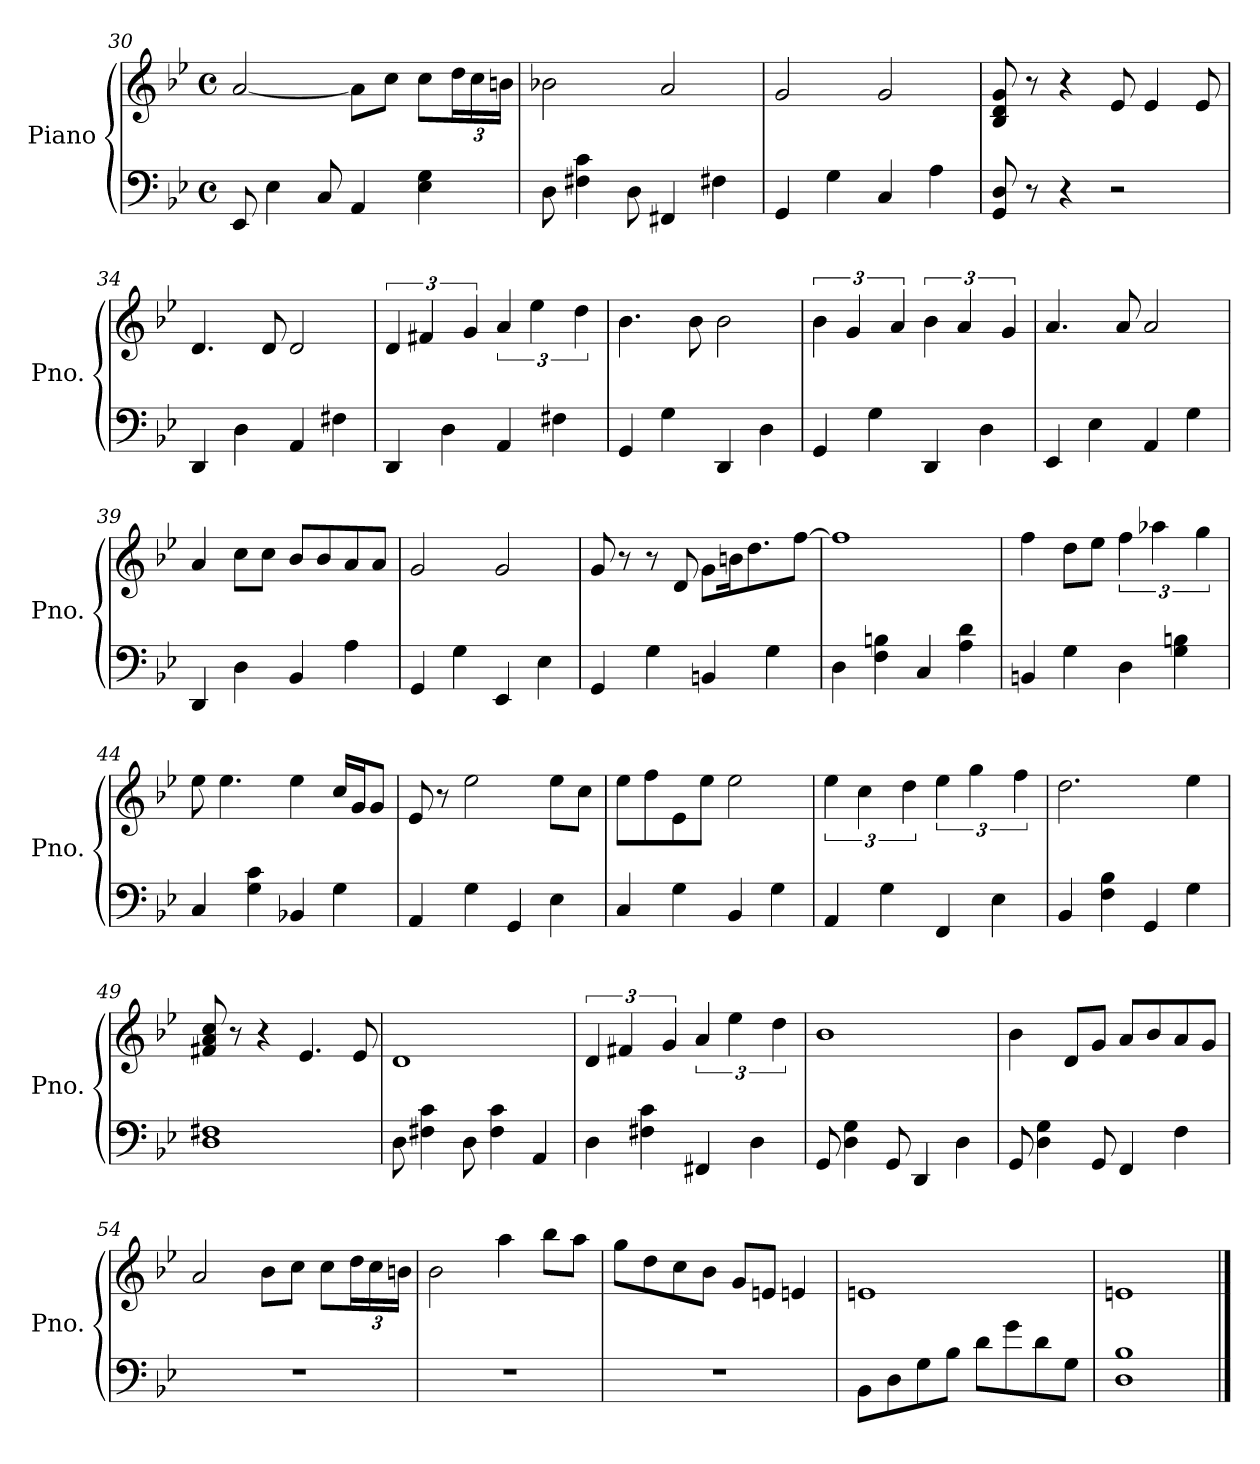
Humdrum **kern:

**kern	**kern
*part1	*part1
*staff2	*staff1
*I"Piano	*
*I'Pno.	*
!!LO:PB:g=z
*clefF4	*clefG2
*k[b-e-]	*k[b-e-]
*M4/4	*M4/4
*met(c)	*met(c)
=30	=30
8EE-</	[2a/
4E-<\	.
8C</	.
4AA</	8a\L]
.	8cc\J
4E-\<< 4G\<<	8cc\L
*	*Xbrackettup
.	24dd\L
.	24cc\
.	24bn\JJ
=31	=31
8D<\	2b-X\
4F#X\< 4c\<	.
8D<\	.
4FF#X</	2a/
4F#X<\	.
=32	=32
4GG</	2g/
4G<\	.
4C</	2g/
4A<\	.
=33	=33
8GG/<< 8D/<<	8B-/ 8d/ 8g/
8r	8r
4r	4r
2r	8e-/
.	4e-/
.	8e-/
=34	=34
4DD</	4.d/
4D\	.
.	8d/
4AA</	2d/
4F#X\	.
!!LO:LB:g=z
=35	=35
*	*brackettup
4DD/	6d/
.	6f#X/
4D\	.
.	6g/
4AA/	6a/
.	6ee-\
4F#X\	.
.	6dd\
=36	=36
4GG/	4.b-\
4G\	.
.	8b-\
4DD/	2b-\
4D\	.
=37	=37
4GG/	6b-\
.	6g/
4G\	.
.	6a/
4DD/	6b-\
.	6a/
4D\	.
.	6g/
=38	=38
4EE-</	4.a/
4E-\	.
.	8a/
4AA</	2a/
4G\	.
=39	=39
4DD/	4a/
4D\	8cc\L
.	8cc\J
4BB-/	8b-/L
.	8b-/
4A\	8a/
.	8a/J
!!LO:LB:g=z
=40	=40
4GG/	2g/
4G\	.
4EE-/	2g/
4E-\	.
=41	=41
4GG/	8g/
.	8r
4G\	8r
.	8d/
4BBn/	8g\L
.	16bn\K
.	8.dd\
4G\	.
.	[8ff\J
=42	=42
4D\	1ff]
4F\ 4Bn\	.
4C/	.
4A\ 4d\	.
=43	=43
4BBn/	4ff\
4G\	8dd\L
.	8ee-\J
4D\	6ff\
.	6aa-X\
4G\ 4Bn\	.
.	6gg\
=44	=44
4C/	8ee-\
.	4.ee-\
4G\ 4c\	.
4BB-X/	4ee-\
4G\	16cc/LL
.	16g/J
.	8g/J
!!LO:LB:g=z
=45	=45
4AA/	8e-/
.	8r
4G\	2ee-\
4GG/	.
4E-\	8ee-\L
.	8cc\J
=46	=46
4C</	8ee-\L
.	8ff\
4G<\	8e-\
.	8ee-\J
4BB-</	2ee-\
4G\	.
=47	=47
4AA</	6ee-\
.	6cc\
4G\	.
.	6dd\
4FF</	6ee-\
.	6gg\
4E-\	.
.	6ff\
=48	=48
4BB-</	2.dd\
4F\<< 4B-\<<	.
4GG</	.
4G<\	4ee-\
=49	=49
1D<< 1F#X<<	8f#X/ 8a/ 8cc/
.	8r
.	4r
.	4.e-/
.	8e-/
!!LO:LB:g=z
=50	=50
8D<\	1d
4F#X\< 4c\<	.
8D\	.
4F#\ 4c\	.
4AA</	.
=51	=51
4D<\	6d/
.	6f#X/
4F#X\ 4c\	.
.	6g/
4FF#X/	6a/
.	6ee-\
4D\	.
.	6dd\
=52	=52
8GG</	1b-
4D\<< 4G\<<	.
8GG</	.
4DD</	.
4D\	.
=53	=53
8GG/	4b-\
4D\ 4G\	.
.	8d/L
8GG</	8g/J
4FF</	8a/L
.	8b-/
4F<\	8a/
.	8g/J
=54	=54
1r	2a/
.	8b-\L
.	8cc\J
.	8cc\L
*	*Xbrackettup
.	24dd\L
.	24cc\
.	24bn\JJ
=55	=55
1r	2b-\
.	4aa\
.	8bb-\L
.	8aa\J
!!LO:LB:g=z
=56	=56
1r	8gg\L
.	8dd\
.	8cc\
.	8b-\J
.	8g/L
.	8en/J
.	4en/
=57	=57
8BB-<\L	1en
8D<\	.
8G<\	.
8B-<\J	.
8d<\L	.
8g<\	.
8d<\	.
8G<\J	.
=58	=58
1D 1B-	1en
==	==
*-	*-
